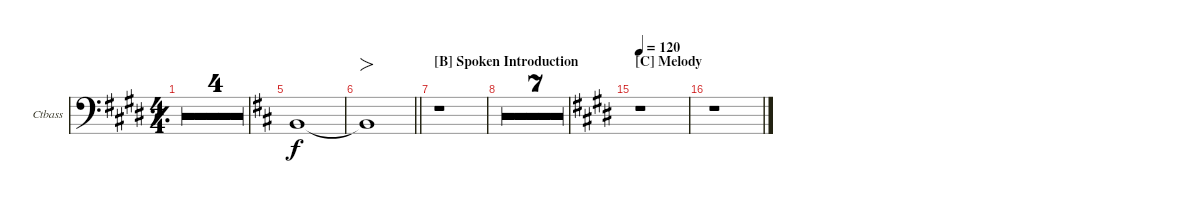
\defaultSystemsLayout 4
\bracketExtendMode groupsimilarinstruments
\firstSystemTrackNameOrientation horizontal
\otherSystemsTrackNameOrientation horizontal
\track ("Contrabass" "Ctbass") {multiBarRest instrument contrabass}
\staff {score}
\tuning (G2 D2 A1 E1)
\ts (4 4)
\tempo 110
\clef f4
\simile simple
\ks e
|
|
|
|
\ks bminor
2.3.1 |
\barLineRight lightlight
2.3{t}.1{fo} |
\section ("B" "Spoken Introduction")
r.1 |
r.1 |
r.1 |
r.1 |
r.1 |
r.1 |
r.1 |
\barLineRight lightlight
r.1 |
\section ("C" "Melody")
\tempo 120
\ks e
r.1 |
r.1
